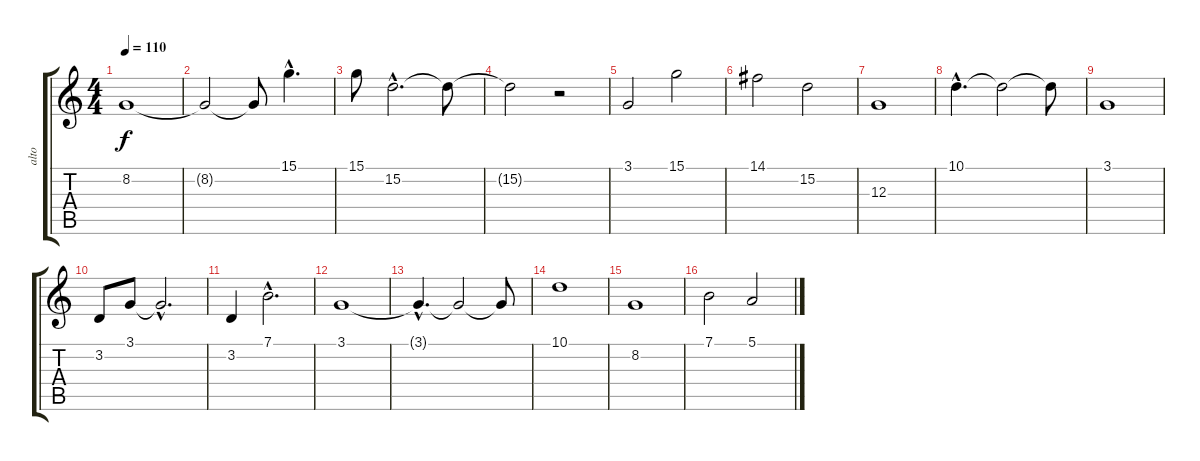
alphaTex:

\track ("alto" "alto") {instrument viola}
\staff {score tabs}
\tuning (E4 B3 G3 D3 A2 E2) {hide}
\ts (4 4)
\tempo 110
\clef g2
\ks c
8.2{t}.1{dy f} |
8.2{t}.2 8.2{t}.8 15.1{hac}.4{d} |
15.1.8 15.2{hac}.2{d} 15.2{t}.8 |
15.2{t}.2 r.2 |
3.1.2 15.1.2 |
14.1.2 15.2.2 |
12.3.1 |
10.1{hac}.4{d} 10.1{t}.2 10.1{t}.8 |
3.1.1 |
3.2.8 3.1.8 3.1{hac t}.2{d} |
3.2.4 7.1{hac}.2{d} |
3.1.1 |
3.1{hac t}.4{d} 3.1{t}.2 3.1{t}.8 |
10.1.1 |
8.2.1 |
7.1.2 5.1.2
